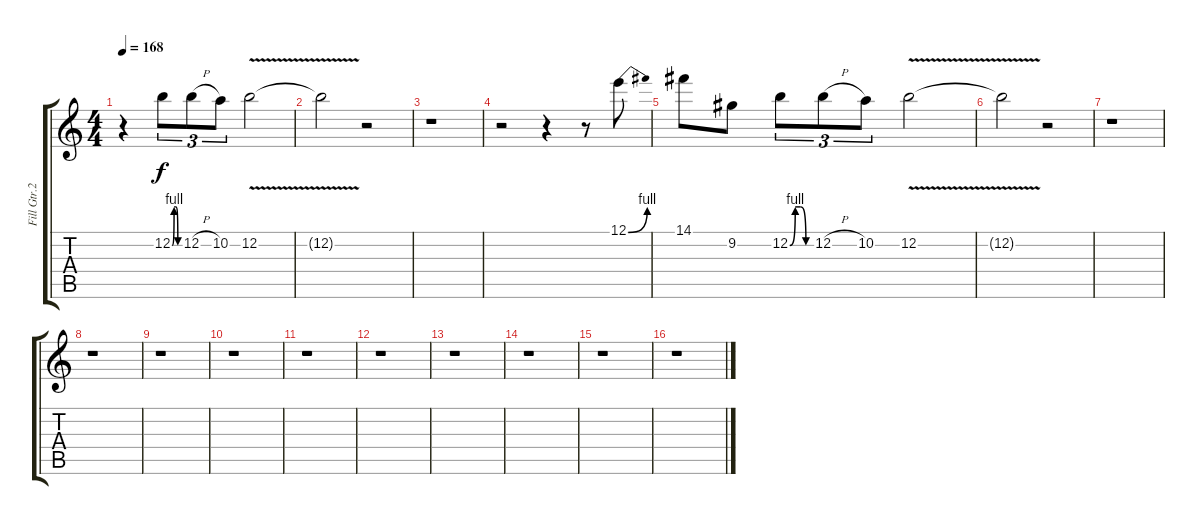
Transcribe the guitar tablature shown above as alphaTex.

\track ("Fill Gtr.2" "Fill Gtr.2") {instrument overdrivenguitar}
\staff {score tabs}
\tuning (E4 B3 G3 D3 A2 E2) {hide}
\ts (4 4)
\tempo 168
\clef g2
\ks c
r.4{dy f} 12.2{be (custom 0 0 15 4 30 4 45 0 60 0)}.8{tu (3 2)} 12.2{h}.8{tu (3 2)} 10.2.8{tu (3 2)} 12.2{v}.2 |
12.2{t}.2 r.2 |
r.1 |
r.2 r.4 r.8 12.1{be (bend 0 0 60 4)}.8 |
14.1.8 9.2.8 12.2{be (custom 0 0 15 4 30 4 45 0 60 0)}.8{tu (3 2)} 12.2{h}.8{tu (3 2)} 10.2.8{tu (3 2)} 12.2{v}.2 |
12.2{t}.2 r.2 |
r.1 |
r.1 |
r.1 |
r.1 |
r.1 |
r.1 |
r.1 |
r.1 |
r.1 |
r.1
